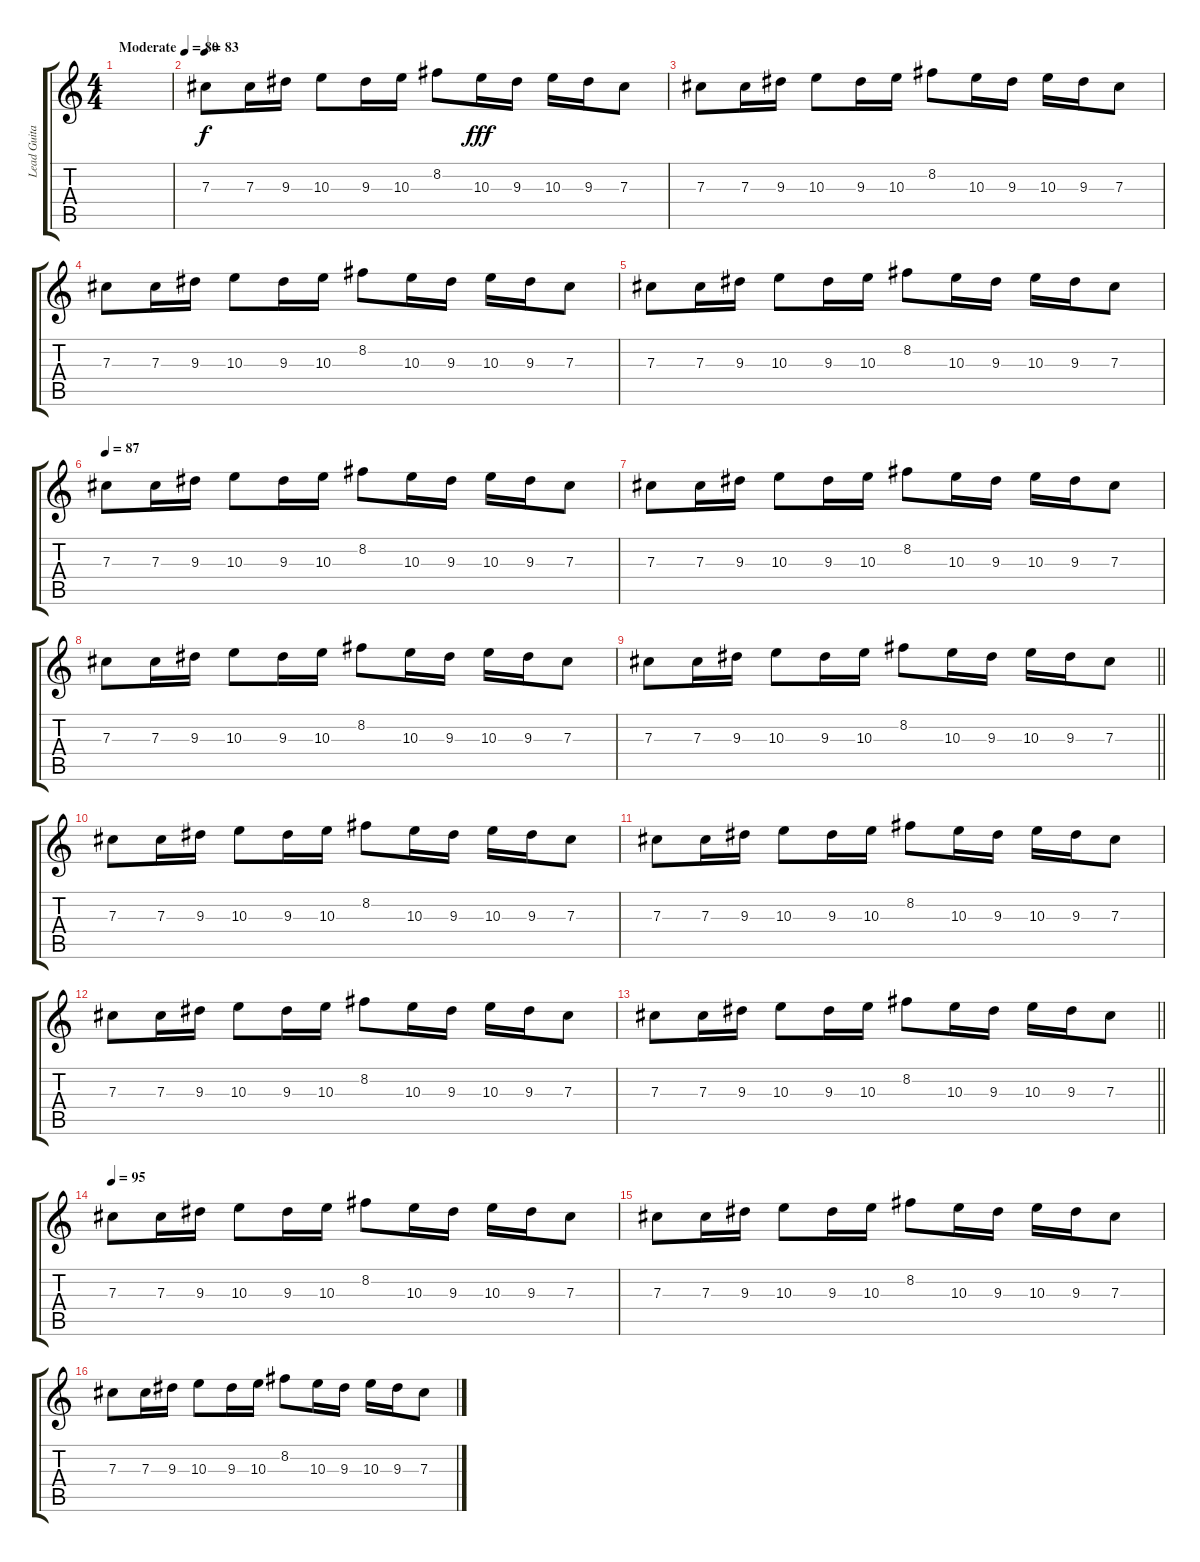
\track ("Lead Guitar" "Lead Guita") {instrument distortionguitar}
\staff {score tabs}
\tuning (Eb4 Bb3 Gb3 Db3 Ab2 Db2) {hide}
\ts (4 4)
\section ("" "")
\tempo (80 "Moderate")
\clef g2
\ks c
|
\tempo 83
7.3.8 7.3.16 9.3.16 10.3.8 9.3.16 10.3.16 8.2.8{dy f} 10.3.16{dy fff} 9.3.16 10.3.16 9.3.16 7.3.8 |
7.3.8 7.3.16 9.3.16 10.3.8 9.3.16 10.3.16 8.2.8 10.3.16 9.3.16 10.3.16 9.3.16 7.3.8 |
7.3.8 7.3.16 9.3.16 10.3.8 9.3.16 10.3.16 8.2.8 10.3.16 9.3.16 10.3.16 9.3.16 7.3.8 |
7.3.8 7.3.16 9.3.16 10.3.8 9.3.16 10.3.16 8.2.8 10.3.16 9.3.16 10.3.16 9.3.16 7.3.8 |
\tempo 87
7.3.8 7.3.16 9.3.16 10.3.8 9.3.16 10.3.16 8.2.8 10.3.16 9.3.16 10.3.16 9.3.16 7.3.8 |
7.3.8 7.3.16 9.3.16 10.3.8 9.3.16 10.3.16 8.2.8 10.3.16 9.3.16 10.3.16 9.3.16 7.3.8 |
7.3.8 7.3.16 9.3.16 10.3.8 9.3.16 10.3.16 8.2.8 10.3.16 9.3.16 10.3.16 9.3.16 7.3.8 |
\barLineRight lightlight
7.3.8 7.3.16 9.3.16 10.3.8 9.3.16 10.3.16 8.2.8 10.3.16 9.3.16 10.3.16 9.3.16 7.3.8 |
\section ("" "")
7.3.8 7.3.16 9.3.16 10.3.8 9.3.16 10.3.16 8.2.8 10.3.16 9.3.16 10.3.16 9.3.16 7.3.8 |
7.3.8 7.3.16 9.3.16 10.3.8 9.3.16 10.3.16 8.2.8 10.3.16 9.3.16 10.3.16 9.3.16 7.3.8 |
7.3.8 7.3.16 9.3.16 10.3.8 9.3.16 10.3.16 8.2.8 10.3.16 9.3.16 10.3.16 9.3.16 7.3.8 |
\barLineRight lightlight
7.3.8 7.3.16 9.3.16 10.3.8 9.3.16 10.3.16 8.2.8 10.3.16 9.3.16 10.3.16 9.3.16 7.3.8 |
\section ("" "")
\tempo 95
7.3.8 7.3.16 9.3.16 10.3.8 9.3.16 10.3.16 8.2.8 10.3.16 9.3.16 10.3.16 9.3.16 7.3.8 |
7.3.8 7.3.16 9.3.16 10.3.8 9.3.16 10.3.16 8.2.8 10.3.16 9.3.16 10.3.16 9.3.16 7.3.8 |
7.3.8 7.3.16 9.3.16 10.3.8 9.3.16 10.3.16 8.2.8 10.3.16 9.3.16 10.3.16 9.3.16 7.3.8
